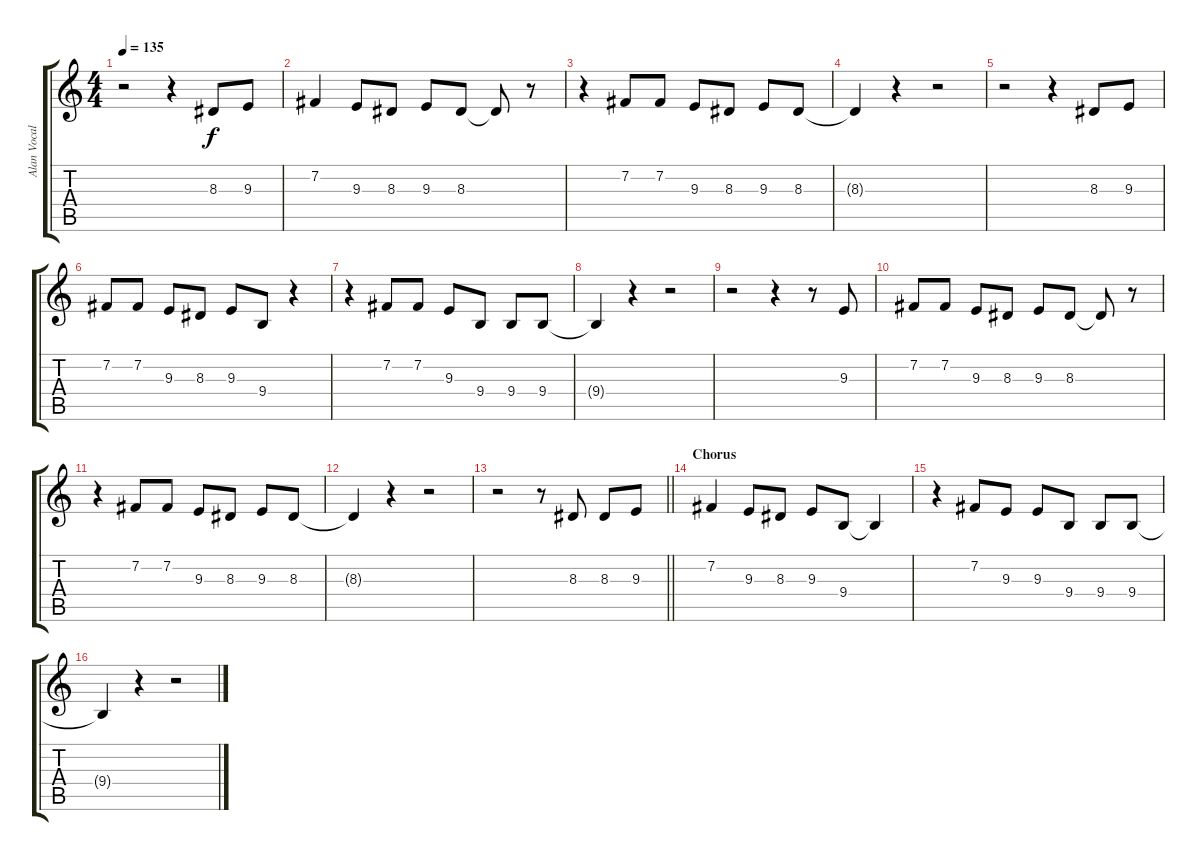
\track ("Alan Vocals" "Alan Vocal") {instrument lead2sawtooth}
\staff {score tabs}
\tuning (E4 B3 G3 D3 A2 E2) {hide}
\ts (4 4)
\tempo 135
\clef g2
\ks c
r.2{dy f} r.4 8.3.8 9.3.8 |
7.2.4 9.3.8 8.3.8 9.3.8 8.3.8 8.3{t}.8 r.8 |
r.4 7.2.8 7.2.8 9.3.8 8.3.8 9.3.8 8.3.8 |
8.3{t}.4 r.4 r.2 |
r.2 r.4 8.3.8 9.3.8 |
7.2.8 7.2.8 9.3.8 8.3.8 9.3.8 9.4.8 r.4 |
r.4 7.2.8 7.2.8 9.3.8 9.4.8 9.4.8 9.4.8 |
9.4{t}.4 r.4 r.2 |
r.2 r.4 r.8 9.3.8 |
7.2.8 7.2.8 9.3.8 8.3.8 9.3.8 8.3.8 8.3{t}.8 r.8 |
r.4 7.2.8 7.2.8 9.3.8 8.3.8 9.3.8 8.3.8 |
8.3{t}.4 r.4 r.2 |
\barLineRight lightlight
r.2 r.8 8.3.8 8.3.8 9.3.8 |
\section ("" "Chorus")
7.2.4 9.3.8 8.3.8 9.3.8 9.4.8 9.4{t}.4 |
r.4 7.2.8 9.3.8 9.3.8 9.4.8 9.4.8 9.4.8 |
9.4{t}.4 r.4 r.2
